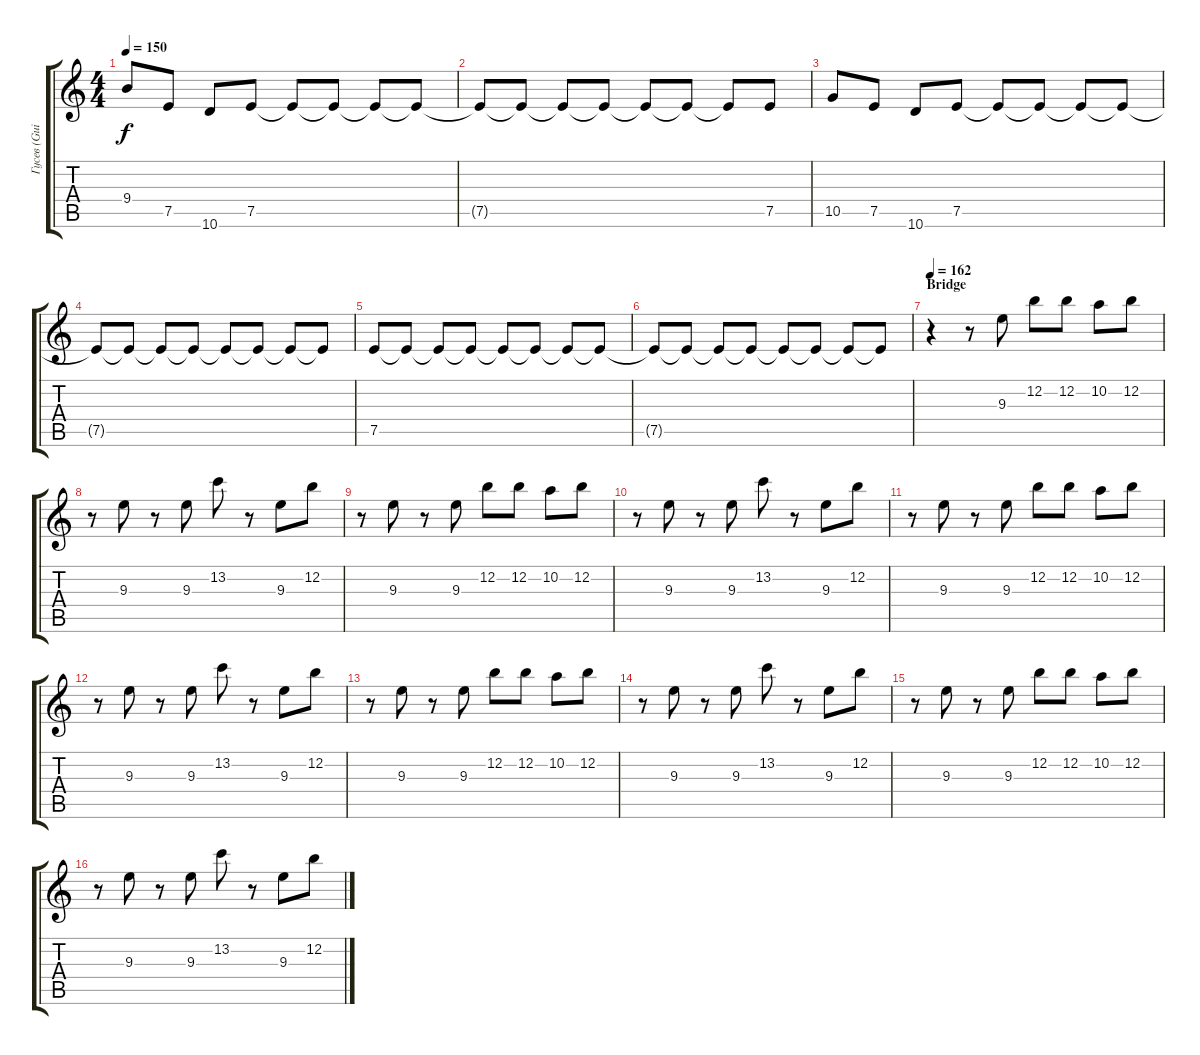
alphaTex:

\track ("Гусев (Guitar 2)" "Гусев (Gui") {instrument acousticguitarnylon}
\staff {score tabs}
\tuning (E4 B3 G3 D3 A2 E2) {hide}
\ts (4 4)
\tempo 150
\clef g2
\ks c
9.4.8{dy f} 7.5.8 10.6.8 7.5.8 7.5{t}.8 7.5{t}.8 7.5{t}.8 7.5{t}.8 |
7.5{t}.8 7.5{t}.8 7.5{t}.8 7.5{t}.8 7.5{t}.8 7.5{t}.8 7.5{t}.8 7.5.8 |
10.5.8 7.5.8 10.6.8 7.5.8 7.5{t}.8 7.5{t}.8 7.5{t}.8 7.5{t}.8 |
7.5{t}.8 7.5{t}.8 7.5{t}.8 7.5{t}.8 7.5{t}.8 7.5{t}.8 7.5{t}.8 7.5{t}.8 |
7.5.8 7.5{t}.8 7.5{t}.8 7.5{t}.8 7.5{t}.8 7.5{t}.8 7.5{t}.8 7.5{t}.8 |
7.5{t}.8 7.5{t}.8 7.5{t}.8 7.5{t}.8 7.5{t}.8 7.5{t}.8 7.5{t}.8 7.5{t}.8 |
\section ("" "Bridge")
\tempo 162
r.4 r.8 9.3.8 12.2.8 12.2.8 10.2.8 12.2.8 |
r.8 9.3.8 r.8 9.3.8 13.2.8 r.8 9.3.8 12.2.8 |
r.8 9.3.8 r.8 9.3.8 12.2.8 12.2.8 10.2.8 12.2.8 |
r.8 9.3.8 r.8 9.3.8 13.2.8 r.8 9.3.8 12.2.8 |
r.8 9.3.8 r.8 9.3.8 12.2.8 12.2.8 10.2.8 12.2.8 |
r.8 9.3.8 r.8 9.3.8 13.2.8 r.8 9.3.8 12.2.8 |
r.8 9.3.8 r.8 9.3.8 12.2.8 12.2.8 10.2.8 12.2.8 |
r.8 9.3.8 r.8 9.3.8 13.2.8 r.8 9.3.8 12.2.8 |
r.8 9.3.8 r.8 9.3.8 12.2.8 12.2.8 10.2.8 12.2.8 |
r.8 9.3.8 r.8 9.3.8 13.2.8 r.8 9.3.8 12.2.8
